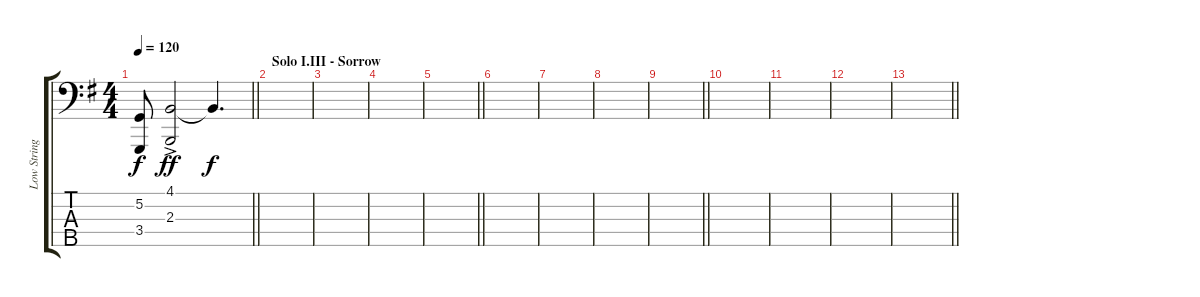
\track ("Low Strings Standard" "Low String") {instrument stringensemble1}
\staff {score tabs}
\tuning (G2 D2 A1 E1 B0) {hide}
\ts (4 4)
\tempo 120
\clef f4
\barLineRight lightlight
\ks eminor
(5.2{t} 3.4{t}).8{dy f} (4.1{ac} 2.3{ac}).2{dy ff} 4.1{t}.4{d dy f} |
\section ("" "Solo I.III - Sorrow")
|
|
|
\barLineRight lightlight
|
|
|
|
\barLineRight lightlight
|
|
|
|
\barLineRight lightlight
